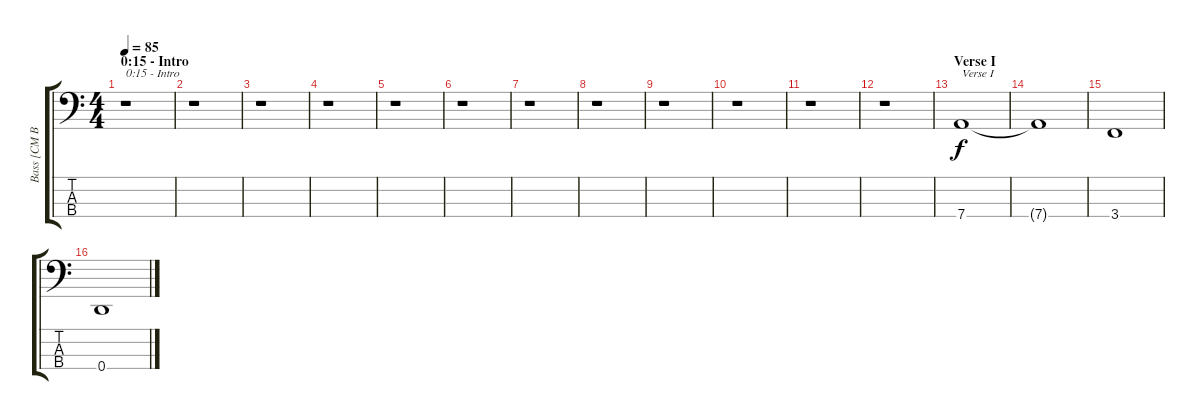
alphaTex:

\track ("Bass [CM Botteri]" "Bass [CM B") {instrument electricbasspick}
\staff {score tabs}
\tuning (G2 D2 A1 D1) {hide}
\ts (4 4)
\section ("" "0:15 - Intro")
\tempo 85
\clef f4
\ks c
r.1{txt "0:15 - Intro" dy f instrument electricbasspick} |
r.1 |
r.1 |
r.1 |
r.1 |
r.1 |
r.1 |
r.1 |
r.1 |
r.1 |
r.1 |
r.1 |
\section ("" "Verse I")
7.4.1{txt "Verse I"} |
7.4{t}.1 |
3.4.1 |
0.4.1
